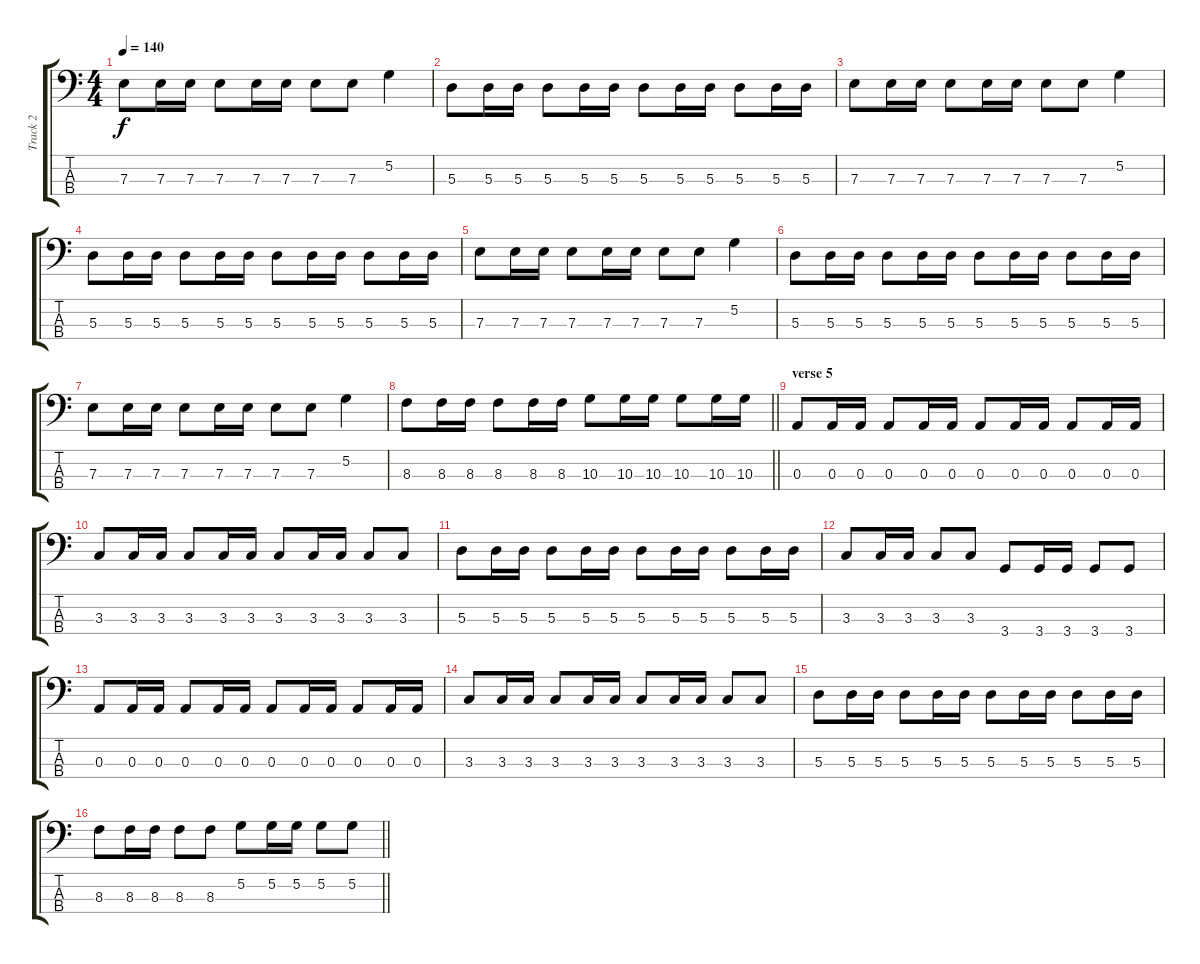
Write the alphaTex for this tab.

\track ("Track 2" "Track 2") {instrument electricbassfinger}
\staff {score tabs}
\tuning (G2 D2 A1 E1) {hide}
\ts (4 4)
\tempo 140
\clef f4
\ks c
7.3.8{dy f} 7.3.16 7.3.16 7.3.8 7.3.16 7.3.16 7.3.8 7.3.8 5.2.4 |
5.3.8 5.3.16 5.3.16 5.3.8 5.3.16 5.3.16 5.3.8 5.3.16 5.3.16 5.3.8 5.3.16 5.3.16 |
7.3.8 7.3.16 7.3.16 7.3.8 7.3.16 7.3.16 7.3.8 7.3.8 5.2.4 |
5.3.8 5.3.16 5.3.16 5.3.8 5.3.16 5.3.16 5.3.8 5.3.16 5.3.16 5.3.8 5.3.16 5.3.16 |
7.3.8 7.3.16 7.3.16 7.3.8 7.3.16 7.3.16 7.3.8 7.3.8 5.2.4 |
5.3.8 5.3.16 5.3.16 5.3.8 5.3.16 5.3.16 5.3.8 5.3.16 5.3.16 5.3.8 5.3.16 5.3.16 |
7.3.8 7.3.16 7.3.16 7.3.8 7.3.16 7.3.16 7.3.8 7.3.8 5.2.4 |
\barLineRight lightlight
8.3.8 8.3.16 8.3.16 8.3.8 8.3.16 8.3.16 10.3.8 10.3.16 10.3.16 10.3.8 10.3.16 10.3.16 |
\section ("" "verse 5")
0.3.8 0.3.16 0.3.16 0.3.8 0.3.16 0.3.16 0.3.8 0.3.16 0.3.16 0.3.8 0.3.16 0.3.16 |
3.3.8 3.3.16 3.3.16 3.3.8 3.3.16 3.3.16 3.3.8 3.3.16 3.3.16 3.3.8 3.3.8 |
5.3.8 5.3.16 5.3.16 5.3.8 5.3.16 5.3.16 5.3.8 5.3.16 5.3.16 5.3.8 5.3.16 5.3.16 |
3.3.8 3.3.16 3.3.16 3.3.8 3.3.8 3.4.8 3.4.16 3.4.16 3.4.8 3.4.8 |
0.3.8 0.3.16 0.3.16 0.3.8 0.3.16 0.3.16 0.3.8 0.3.16 0.3.16 0.3.8 0.3.16 0.3.16 |
3.3.8 3.3.16 3.3.16 3.3.8 3.3.16 3.3.16 3.3.8 3.3.16 3.3.16 3.3.8 3.3.8 |
5.3.8 5.3.16 5.3.16 5.3.8 5.3.16 5.3.16 5.3.8 5.3.16 5.3.16 5.3.8 5.3.16 5.3.16 |
\barLineRight lightlight
8.3.8 8.3.16 8.3.16 8.3.8 8.3.8 5.2.8 5.2.16 5.2.16 5.2.8 5.2.8
